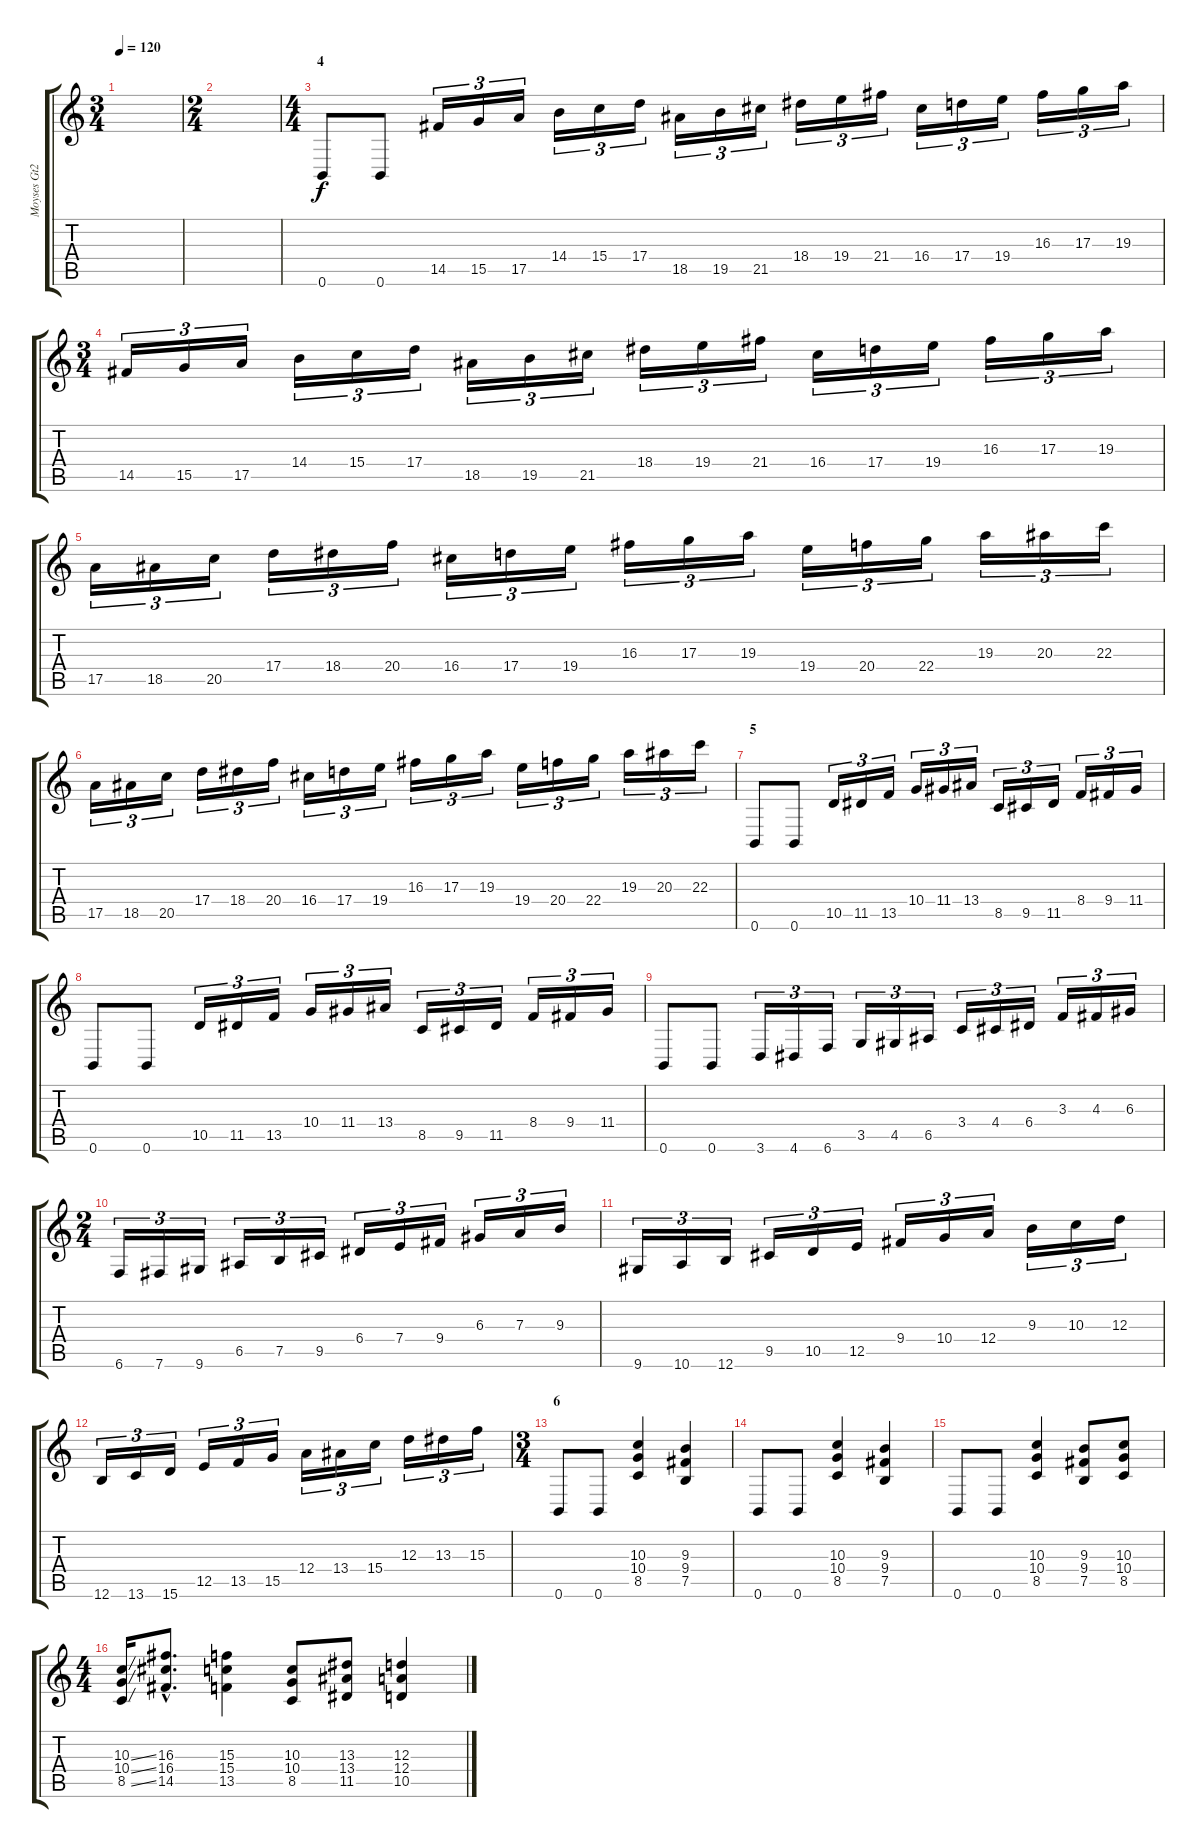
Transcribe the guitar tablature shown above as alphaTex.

\track ("Moyses Gt2" "Moyses Gt2") {instrument distortionguitar}
\staff {score tabs}
\tuning (B3 Gb3 D3 A2 E2 B1) {hide}
\ts (3 4)
\tempo 120
\clef g2
\ks c
|
\ts (2 4)
|
\ts (4 4)
\section ("" "4")
0.6.8 0.6.8 14.5.16{tu (3 2)} 15.5.16{tu (3 2)} 17.5.16{tu (3 2)} 14.4.16{tu (3 2)} 15.4.16{tu (3 2)} 17.4.16{tu (3 2)} 18.5.16{tu (3 2)} 19.5.16{tu (3 2)} 21.5.16{tu (3 2)} 18.4.16{tu (3 2)} 19.4.16{tu (3 2)} 21.4.16{tu (3 2)} 16.4.16{tu (3 2)} 17.4.16{tu (3 2)} 19.4.16{tu (3 2)} 16.3.16{tu (3 2)} 17.3.16{tu (3 2)} 19.3.16{tu (3 2)} |
\ts (3 4)
14.5.16{tu (3 2)} 15.5.16{tu (3 2)} 17.5.16{tu (3 2)} 14.4.16{tu (3 2)} 15.4.16{tu (3 2)} 17.4.16{tu (3 2)} 18.5.16{tu (3 2)} 19.5.16{tu (3 2)} 21.5.16{tu (3 2)} 18.4.16{tu (3 2)} 19.4.16{tu (3 2)} 21.4.16{tu (3 2)} 16.4.16{tu (3 2)} 17.4.16{tu (3 2)} 19.4.16{tu (3 2)} 16.3.16{tu (3 2)} 17.3.16{tu (3 2)} 19.3.16{tu (3 2)} |
17.5.16{tu (3 2)} 18.5.16{tu (3 2)} 20.5.16{tu (3 2)} 17.4.16{tu (3 2)} 18.4.16{tu (3 2)} 20.4.16{tu (3 2)} 16.4.16{tu (3 2)} 17.4.16{tu (3 2)} 19.4.16{tu (3 2)} 16.3.16{tu (3 2)} 17.3.16{tu (3 2)} 19.3.16{tu (3 2)} 19.4.16{tu (3 2)} 20.4.16{tu (3 2)} 22.4.16{tu (3 2)} 19.3.16{tu (3 2)} 20.3.16{tu (3 2)} 22.3.16{tu (3 2)} |
17.5.16{tu (3 2)} 18.5.16{tu (3 2)} 20.5.16{tu (3 2)} 17.4.16{tu (3 2)} 18.4.16{tu (3 2)} 20.4.16{tu (3 2)} 16.4.16{tu (3 2)} 17.4.16{tu (3 2)} 19.4.16{tu (3 2)} 16.3.16{tu (3 2)} 17.3.16{tu (3 2)} 19.3.16{tu (3 2)} 19.4.16{tu (3 2)} 20.4.16{tu (3 2)} 22.4.16{tu (3 2)} 19.3.16{tu (3 2)} 20.3.16{tu (3 2)} 22.3.16{tu (3 2)} |
\section ("" "5")
0.6.8 0.6.8 10.5.16{tu (3 2)} 11.5.16{tu (3 2)} 13.5.16{tu (3 2)} 10.4.16{tu (3 2)} 11.4.16{tu (3 2)} 13.4.16{tu (3 2)} 8.5.16{tu (3 2)} 9.5.16{tu (3 2)} 11.5.16{tu (3 2)} 8.4.16{tu (3 2)} 9.4.16{tu (3 2)} 11.4.16{tu (3 2)} |
0.6.8 0.6.8 10.5.16{tu (3 2)} 11.5.16{tu (3 2)} 13.5.16{tu (3 2)} 10.4.16{tu (3 2)} 11.4.16{tu (3 2)} 13.4.16{tu (3 2)} 8.5.16{tu (3 2)} 9.5.16{tu (3 2)} 11.5.16{tu (3 2)} 8.4.16{tu (3 2)} 9.4.16{tu (3 2)} 11.4.16{tu (3 2)} |
0.6.8 0.6.8 3.6.16{tu (3 2)} 4.6.16{tu (3 2)} 6.6.16{tu (3 2)} 3.5.16{tu (3 2)} 4.5.16{tu (3 2)} 6.5.16{tu (3 2)} 3.4.16{tu (3 2)} 4.4.16{tu (3 2)} 6.4.16{tu (3 2)} 3.3.16{tu (3 2)} 4.3.16{tu (3 2)} 6.3.16{tu (3 2)} |
\ts (2 4)
6.6.16{tu (3 2)} 7.6.16{tu (3 2)} 9.6.16{tu (3 2)} 6.5.16{tu (3 2)} 7.5.16{tu (3 2)} 9.5.16{tu (3 2)} 6.4.16{tu (3 2)} 7.4.16{tu (3 2)} 9.4.16{tu (3 2)} 6.3.16{tu (3 2)} 7.3.16{tu (3 2)} 9.3.16{tu (3 2)} |
9.6.16{tu (3 2)} 10.6.16{tu (3 2)} 12.6.16{tu (3 2)} 9.5.16{tu (3 2)} 10.5.16{tu (3 2)} 12.5.16{tu (3 2)} 9.4.16{tu (3 2)} 10.4.16{tu (3 2)} 12.4.16{tu (3 2)} 9.3.16{tu (3 2)} 10.3.16{tu (3 2)} 12.3.16{tu (3 2)} |
12.6.16{tu (3 2)} 13.6.16{tu (3 2)} 15.6.16{tu (3 2)} 12.5.16{tu (3 2)} 13.5.16{tu (3 2)} 15.5.16{tu (3 2)} 12.4.16{tu (3 2)} 13.4.16{tu (3 2)} 15.4.16{tu (3 2)} 12.3.16{tu (3 2)} 13.3.16{tu (3 2)} 15.3.16{tu (3 2)} |
\ts (3 4)
\section ("" "6")
0.6.8 0.6.8 (10.3 10.4 8.5).4 (9.3 9.4 7.5).4 |
0.6.8 0.6.8 (10.3 10.4 8.5).4 (9.3 9.4 7.5).4 |
0.6.8 0.6.8 (10.3 10.4 8.5).4 (9.3 9.4 7.5).8 (10.3 10.4 8.5).8 |
\ts (4 4)
(10.3{ss} 10.4{ss} 8.5{ss}).16 (16.3{hac} 16.4{hac} 14.5{hac}).8{d} (15.3 15.4 13.5).4 (10.3 10.4 8.5).8 (13.3 13.4 11.5).8 (12.3 12.4 10.5).4
